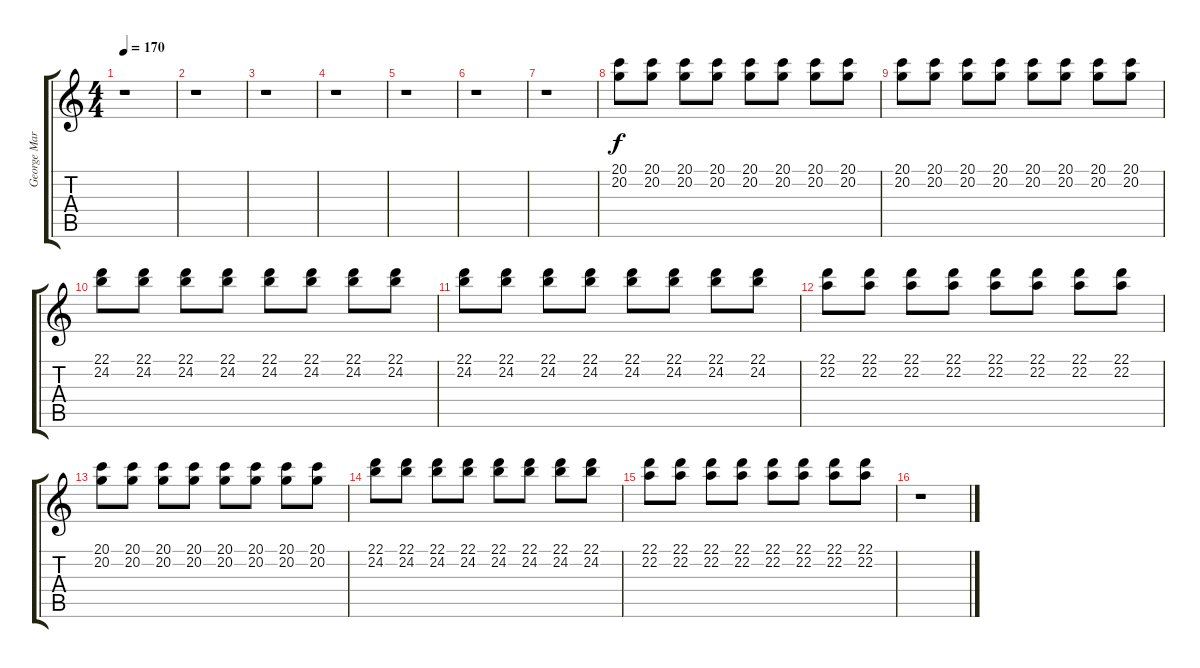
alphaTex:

\track ("George Martin" "George Mar") {instrument acousticgrandpiano}
\staff {score tabs}
\tuning (E4 B3 G3 D3 A2 E2) {hide}
\ts (4 4)
\tempo 170
\clef g2
\ks c
r.1{dy f instrument acousticgrandpiano} |
r.1 |
r.1 |
r.1 |
r.1 |
r.1 |
r.1 |
(20.1 20.2).8 (20.1 20.2).8 (20.1 20.2).8 (20.1 20.2).8 (20.1 20.2).8 (20.1 20.2).8 (20.1 20.2).8 (20.1 20.2).8 |
(20.1 20.2).8 (20.1 20.2).8 (20.1 20.2).8 (20.1 20.2).8 (20.1 20.2).8 (20.1 20.2).8 (20.1 20.2).8 (20.1 20.2).8 |
(22.1 24.2).8 (22.1 24.2).8 (22.1 24.2).8 (22.1 24.2).8 (22.1 24.2).8 (22.1 24.2).8 (22.1 24.2).8 (22.1 24.2).8 |
(22.1 24.2).8 (22.1 24.2).8 (22.1 24.2).8 (22.1 24.2).8 (22.1 24.2).8 (22.1 24.2).8 (22.1 24.2).8 (22.1 24.2).8 |
(22.1 22.2).8 (22.1 22.2).8 (22.1 22.2).8 (22.1 22.2).8 (22.1 22.2).8 (22.1 22.2).8 (22.1 22.2).8 (22.1 22.2).8 |
(20.1 20.2).8 (20.1 20.2).8 (20.1 20.2).8 (20.1 20.2).8 (20.1 20.2).8 (20.1 20.2).8 (20.1 20.2).8 (20.1 20.2).8 |
(22.1 24.2).8 (22.1 24.2).8 (22.1 24.2).8 (22.1 24.2).8 (22.1 24.2).8 (22.1 24.2).8 (22.1 24.2).8 (22.1 24.2).8 |
(22.1 22.2).8 (22.1 22.2).8 (22.1 22.2).8 (22.1 22.2).8 (22.1 22.2).8 (22.1 22.2).8 (22.1 22.2).8 (22.1 22.2).8 |
r.1
